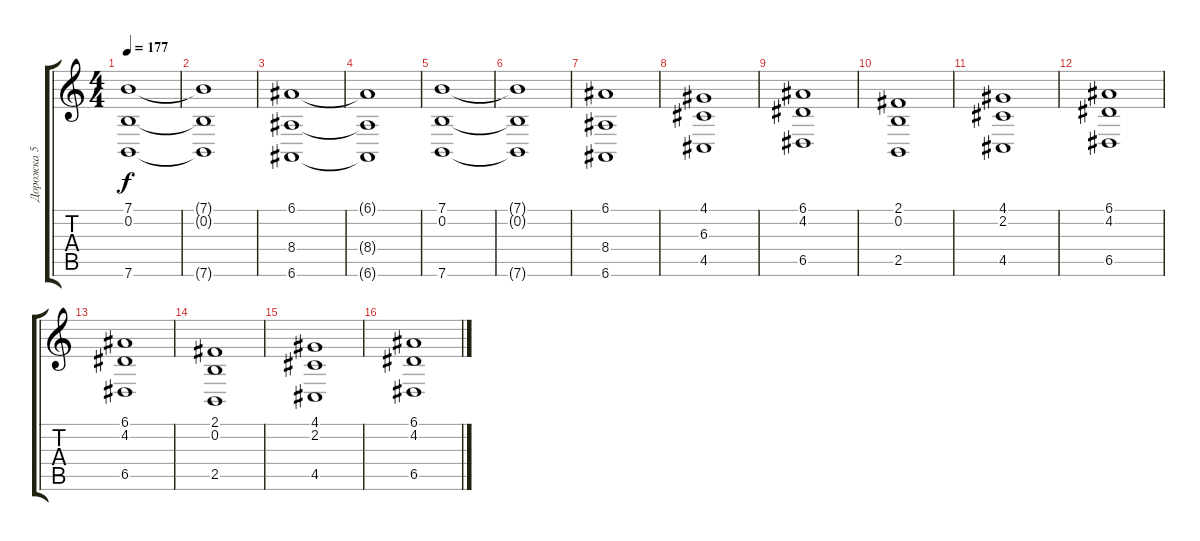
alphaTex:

\track ("Дорожка 5" "Дорожка 5") {instrument synthstrings1}
\staff {score tabs}
\tuning (E4 B3 G3 D3 A2 E2) {hide}
\ts (4 4)
\tempo 177
\clef g2
\ks c
(7.1 0.2 7.6).1{dy f} |
(7.1{t} 0.2{t} 7.6{t}).1 |
(6.1 8.4 6.6).1 |
(6.1{t} 8.4{t} 6.6{t}).1 |
(7.1 0.2 7.6).1 |
(7.1{t} 0.2{t} 7.6{t}).1 |
(6.1 8.4 6.6).1 |
(4.1 6.3 4.5).1 |
(6.1 4.2 6.5).1 |
(2.1 0.2 2.5).1 |
(4.1 2.2 4.5).1 |
(6.1 4.2 6.5).1 |
(6.1 4.2 6.5).1 |
(2.1 0.2 2.5).1 |
(4.1 2.2 4.5).1 |
(6.1 4.2 6.5).1
